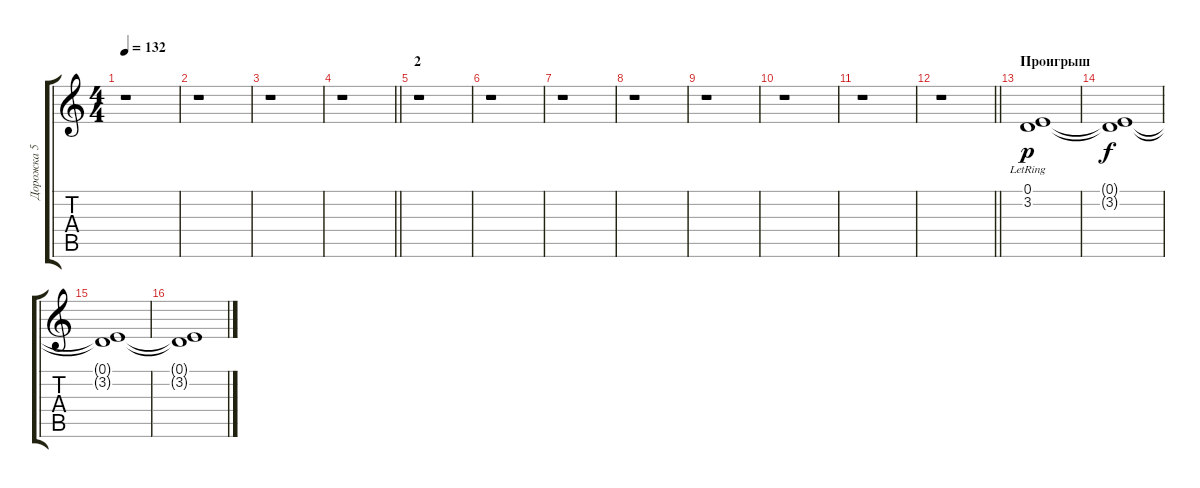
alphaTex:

\track ("Дорожка 5" "Дорожка 5") {instrument seashore}
\staff {score tabs}
\tuning (E4 B3 G3 D3 A2 E2) {hide}
\ts (4 4)
\tempo 132
\clef g2
\ks c
r.1{dy f} |
r.1 |
r.1 |
\barLineRight lightlight
r.1 |
\section ("" "2")
r.1 |
r.1 |
r.1 |
r.1 |
r.1 |
r.1 |
r.1 |
\barLineRight lightlight
r.1 |
\section ("" "Проигрыш")
(0.1{lr} 3.2{lr}).1{dy p} |
(0.1{t} 3.2{t}).1{dy f} |
(0.1{t} 3.2{t}).1 |
(0.1{t} 3.2{t}).1
